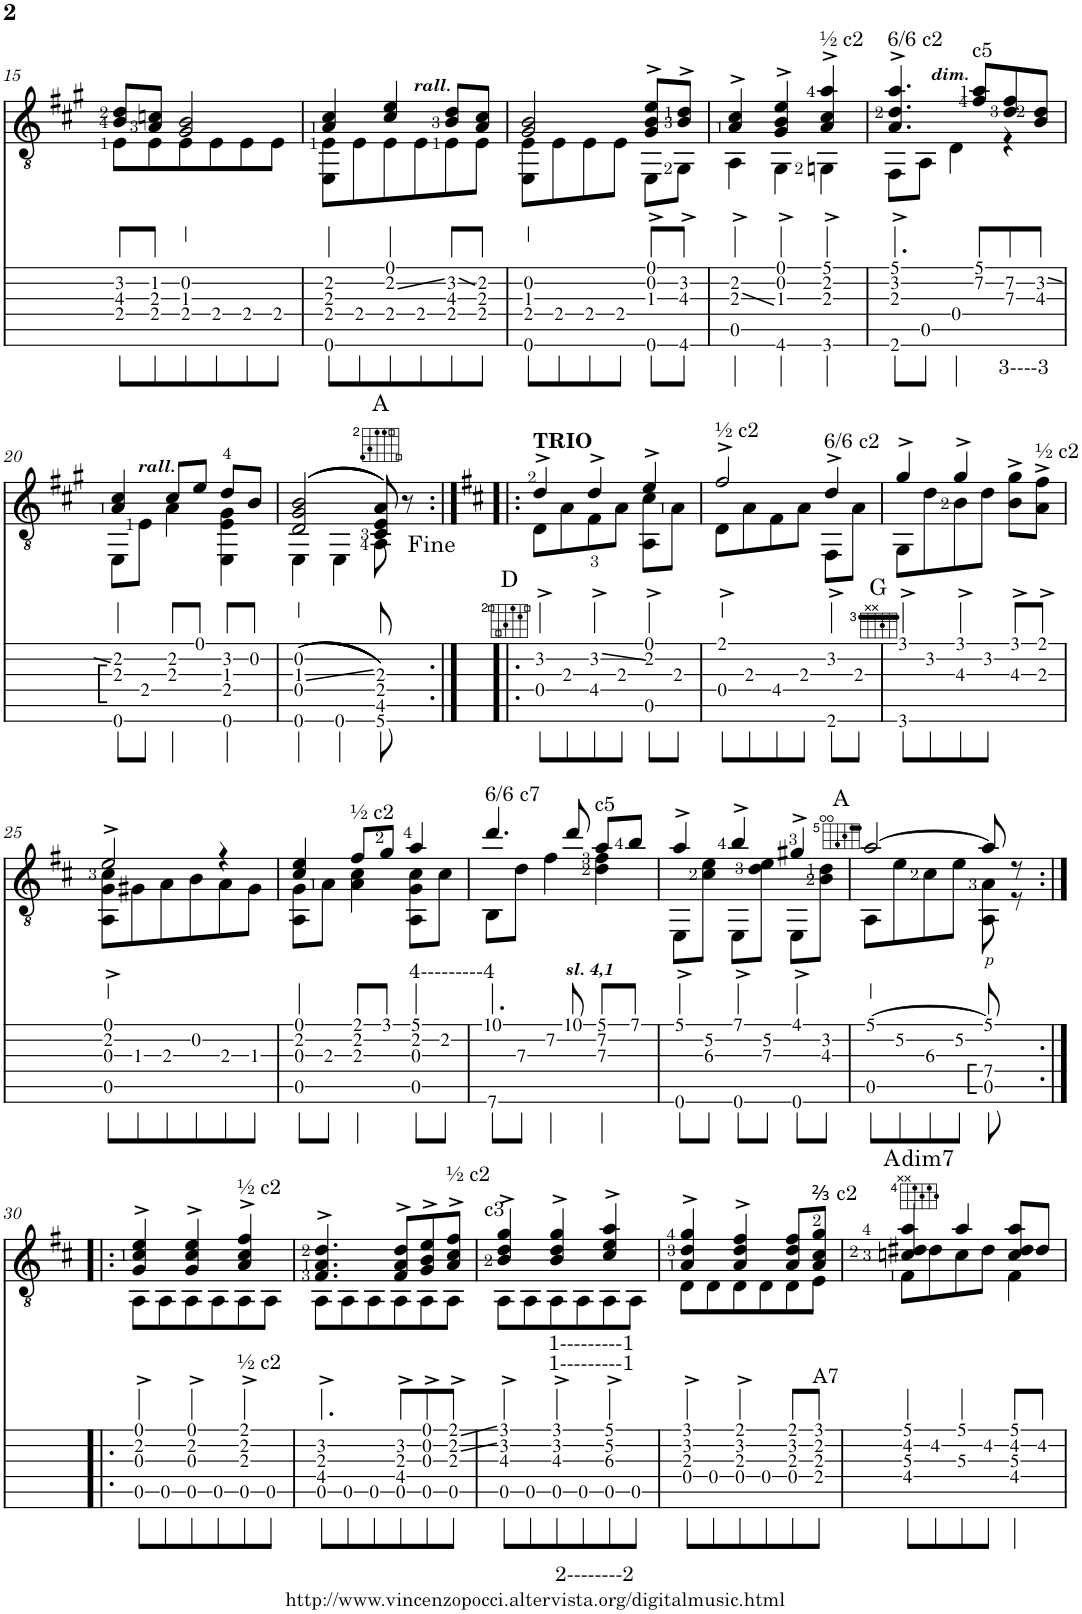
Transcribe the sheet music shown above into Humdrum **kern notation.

**kern	**harte	**kern	**harte
*part2	*part2	*part1	*part1
*staff2	*	*staff1	*
*I"Chitarra classica (Intavolatura)	*	*I"Classical Guitar	*
!!LO:PB:g=z
*	*	*clefGv2	*
*k[f#c#g#]	*	*k[f#c#g#]	*
*M3/4	*	*M3/4	*
=15	=15	=15	=15
*^	*	*^	*
8B/ 8d/L	8E\L	.	8B/ 8d/L	8E\L	.
8A/ 8cn/J	8E\	.	8A/ 8cn/J	8E\	.
2G#/ 2B/	8E\	.	2G#/ 2B/	8E\	.
.	8E\	.	.	8E\	.
.	8E\	.	.	8E\	.
.	8E\J	.	.	8E\J	.
=16	=16	=16	=16	=16	=16
4A/ 4c#/	8EE\ 8E\L	.	4A/ 4c#/	8EE\ 8E\L	.
.	8E\	.	.	8E\	.
4c#/ 4e/	8E\	.	4c#/ 4e/	8E\	.
!	!	!	!	!LO:TX:a:Bi:t=rall.	!
.	8E\	.	.	8E\	.
8B/ 8d/L	8E\	.	8B/ 8d/L	8E\	.
8A/ 8c#/J	8E\J	.	8A/ 8c#/J	8E\J	.
=17	=17	=17	=17	=17	=17
2G#/ 2B/	8EE\ 8E\L	.	2G#/ 2B/	8EE\ 8E\L	.
.	8E\	.	.	8E\	.
.	8E\	.	.	8E\	.
.	8E\J	.	.	8E\J	.
8G#/^ 8B/^ 8e/^L	8EE\L	.	8G#/^ 8B/^ 8e/^L	8EE\L	.
8B/^ 8d/^J	8GG#\J	.	8B/^ 8d/^J	8GG#\J	.
=18	=18	=18	=18	=18	=18
4A/^ 4c#/^	4AA\	.	4A/^ 4c#/^	4AA\	.
4G#/^ 4B/^ 4e/^	4GG#\	.	4G#/^ 4B/^ 4e/^	4GG#\	.
!	!	!	!LO:TX:a:t=½ c2	!	!
4A/^ 4c#/^ 4a/^	4GGn\	.	4A/^ 4c#/^ 4a/^	4GGn\	.
=19	=19	=19	=19	=19	=19
!	!	!	!LO:TX:a:t=6/6 c2	!	!
4.A/^ 4.d/^ 4.a/^	8FF#\L	.	4.A/^ 4.d/^ 4.a/^	8FF#\L	.
.	8AA\J	.	.	8AA\J	.
!	!	!	!	!LO:TX:a:Bi:t=dim.	!
.	4D\	.	.	4D\	.
!	!	!	!LO:TX:a:t=c5	!	!
8f#/ 8a/L	.	.	8f#/ 8a/L	.	.
!LO:TX:b:t=3----3	!	!	!	!	!
8d/ 8f#/	4r	.	8d/ 8f#/	4r	.
8B/ 8d/J	.	.	8B/ 8d/J	.	.
!!LO:LB:g=z	!!
=20	=20	=20	=20	=20	=20
4A/ 4c#/	8EE\L	.	4A/ 4c#/	8EE\L	.
!	!	!	!	!LO:TX:a:Bi:t=rall.	!
.	8E\J	.	.	8E\J	.
8c#/L	4A\	.	8c#/L	4A\	.
8e/J	.	.	8e/J	.	.
8d/L	4EE\ 4E\ 4G#\	.	8d/L	4EE\ 4E\ 4G#\	.
8B/J	.	.	8B/J	.	.
=21	=21	=21	=21	=21	=21
(((2D/ 2G#/ 2B/	4EE\	.	(((2D/ 2G#/ 2B/	4EE\	.
.	4EE\	.	.	4EE\	.
8C#/ 8E/ 8A/)))	8AA\	.	8C#/ 8E/ 8A/)))	8AA\	A:maj
8r	8ryy	.	8r	8ryy	.
=22:|!|:	=22:|!|:	=22:|!|:	=22:|!|:	=22:|!|:	=22:|!|:
*k[f#c#]	*	*	*k[f#c#]	*	*
!	!	!	!LO:TX:a:B:t=TRIO	!	!
4d^/	8D\L	D:maj	4d^/	8D\L	.
.	8A\	.	.	8A\	.
4d^/	8F#\	.	4d^/	8F#\	.
.	8A\J	.	.	8A\J	.
4e^/	8AA\ 8c#\L	.	4e^/	8AA\ 8c#\L	.
.	8A\J	.	.	8A\J	.
=23	=23	=23	=23	=23	=23
!	!	!	!LO:TX:a:t=½ c2	!	!
2f#^/	8D\L	.	2f#^/	8D\L	.
.	8A\	.	.	8A\	.
.	8F#\	.	.	8F#\	.
.	8A\J	.	.	8A\J	.
!	!	!	!LO:TX:a:t=6/6 c2	!	!
4d^/	8FF#\L	.	4d^/	8FF#\L	.
.	8A\J	.	.	8A\J	.
=24	=24	=24	=24	=24	=24
4g^/	8GG\L	G:maj	4g^/	8GG\L	.
.	8d\	.	.	8d\	.
4g^/	8B\	.	4g^/	8B\	.
.	8d\J	.	.	8d\J	.
8B/^ 8g/^L	4ryy	.	8B\^ 8g\^L	4ryy	.
!	!	!	!LO:TX:a:t=½ c2	!	!
8A/^ 8f#/^J	.	.	8A\^ 8f#\^J	.	.
!!LO:LB:g=z	!!
=25	=25	=25	=25	=25	=25
2e^/	8AA\ 8G\ 8c#\L	.	2e^/	8AA\ 8G\ 8c#\L	.
.	8G#X\	.	.	8G#X\	.
.	8A\	.	.	8A\	.
.	8B\	.	.	8B\	.
4r	8A\	.	4r	8A\	.
.	8G#\J	.	.	8G#\J	.
=26	=26	=26	=26	=26	=26
4c#/ 4e/	8AA\ 8G\L	.	4c#/ 4e/	8AA\ 8G\L	.
.	8A\J	.	.	8A\J	.
!	!	!	!LO:TX:a:t=½ c2	!	!
8f#/L	4A\ 4c#\	.	8f#/L	4A\ 4c#\	.
8g/J	.	.	8g/J	.	.
!LO:TX:a:t=4---------4	!	!	!	!	!
4a/	8AA\ 8G\ 8c#\L	.	4a/	8AA\ 8G\ 8c#\L	.
.	8c#\J	.	.	8c#\J	.
=27	=27	=27	=27	=27	=27
!	!	!	!LO:TX:a:t=6/6 c7	!	!
4.dd/	8BB\L	.	4.dd/	8BB\L	.
.	8d\J	.	.	8d\J	.
.	4f#\	.	.	4f#\	.
!LO:TX:a:Bi:t=sl. 4,1	!	!	!	!	!
8dd/	.	.	8dd/	.	.
!	!	!	!LO:TX:a:t=c5	!	!
8a/L	4d\ 4f#\	.	8a/L	4d\ 4f#\	.
8b/J	.	.	8b/J	.	.
=28	=28	=28	=28	=28	=28
4a^/	8EE\L	.	4a^/	8EE\L	.
.	8c#\ 8e\J	.	.	8c#\ 8e\J	.
4b^/	8EE\L	.	4b^/	8EE\L	.
.	8d\ 8e\J	.	.	8d\ 8e\J	.
4g#X^/	8EE\L	.	4g#X^/	8EE\L	.
.	8B\ 8d\J	.	.	8B\ 8d\J	.
=29	=29	=29	=29	=29	=29
[2a/	8AA\L	.	[2a/	8AA\L	A:maj
.	8e\	.	.	8e\	.
.	8c#\	.	.	8c#\	.
.	8e\J	.	.	8e\J	.
8a/]	8AA\ 8A\	.	8a/]	8AA\ 8A\	.
8r	8r	.	8r	8r	.
!!LO:LB:g=z	!!
=30:|!|:	=30:|!|:	=30:|!|:	=30:|!|:	=30:|!|:	=30:|!|:
4G/^ 4c#/^ 4e/^	8AA\L	.	4G/^ 4c#/^ 4e/^	8AA\L	.
.	8AA\	.	.	8AA\	.
4G/^ 4c#/^ 4e/^	8AA\	.	4G/^ 4c#/^ 4e/^	8AA\	.
.	8AA\	.	.	8AA\	.
!	!	!	!LO:TX:a:t=½ c2	!	!
!LO:TX:a:t=½ c2	!	!	!	!	!
4A/^ 4c#/^ 4f#/^	8AA\	.	4A/^ 4c#/^ 4f#/^	8AA\	.
.	8AA\J	.	.	8AA\J	.
=31	=31	=31	=31	=31	=31
4.F#/^ 4.A/^ 4.d/^	8AA\L	.	4.F#/^ 4.A/^ 4.d/^	8AA\L	.
.	8AA\	.	.	8AA\	.
.	8AA\	.	.	8AA\	.
8F#/^ 8A/^ 8d/^L	8AA\	.	8F#/^ 8A/^ 8d/^L	8AA\	.
8G/^ 8B/^ 8e/^	8AA\	.	8G/^ 8B/^ 8e/^	8AA\	.
!	!	!	!LO:TX:a:t=½ c2	!	!
8A/^ 8c#/^ 8f#/^J	8AA\J	.	8A/^ 8c#/^ 8f#/^J	8AA\J	.
=32	=32	=32	=32	=32	=32
!	!	!	!LO:TX:a:t=c3	!	!
4B/^ 4d/^ 4g/^	8AA\L	.	4B/^ 4d/^ 4g/^	8AA\L	.
.	8AA\	.	.	8AA\	.
!LO:TX:a:t=1---------1	!	!	!	!	!
!LO:TX:a:t=1---------1	!	!	!	!	!
!LO:TX:b:t=2--------2	!	!	!	!	!
4B/^ 4d/^ 4g/^	8AA\	.	4B/^ 4d/^ 4g/^	8AA\	.
.	8AA\	.	.	8AA\	.
4c#/^ 4e/^ 4a/^	8AA\	.	4c#/^ 4e/^ 4a/^	8AA\	.
.	8AA\J	.	.	8AA\J	.
=33	=33	=33	=33	=33	=33
4A/^ 4d/^ 4g/^	8D\L	.	4A/^ 4d/^ 4g/^	8D\L	.
.	8D\	.	.	8D\	.
4A/^ 4d/^ 4f#/^	8D\	.	4A/^ 4d/^ 4f#/^	8D\	.
.	8D\	.	.	8D\	.
8A/ 8d/ 8f#/L	8D\	.	8A/ 8d/ 8f#/L	8D\	.
!	!	!	!LO:TX:a:t=⅔ c2	!	!
!LO:TX:a:t=A7	!	!	!	!	!
8A/ 8c#/ 8g/J	8E\J	.	8A/ 8c#/ 8g/J	8E\J	.
=34	=34	=34	=34	=34	=34
!	!	!	!	!	!LO:H:kt=dim7
4cn/ 4d#X/ 4a/	8F#\L	.	4cn/ 4d#X/ 4a/	8F#\L	A:dim7
.	8d#\	.	.	8d#\	.
4a/	8c\	.	4a/	8c\	.
.	8d#\J	.	.	8d#\J	.
8c/ 8d#/ 8a/L	4F#\	.	8c/ 8d#/ 8a/L	4F#\	.
8d#/J	.	.	8d#/J	.	.
*v	*v	*	*	*	*
*	*	*v	*v	*
=	=	=	=
*-	*-	*-	*-
